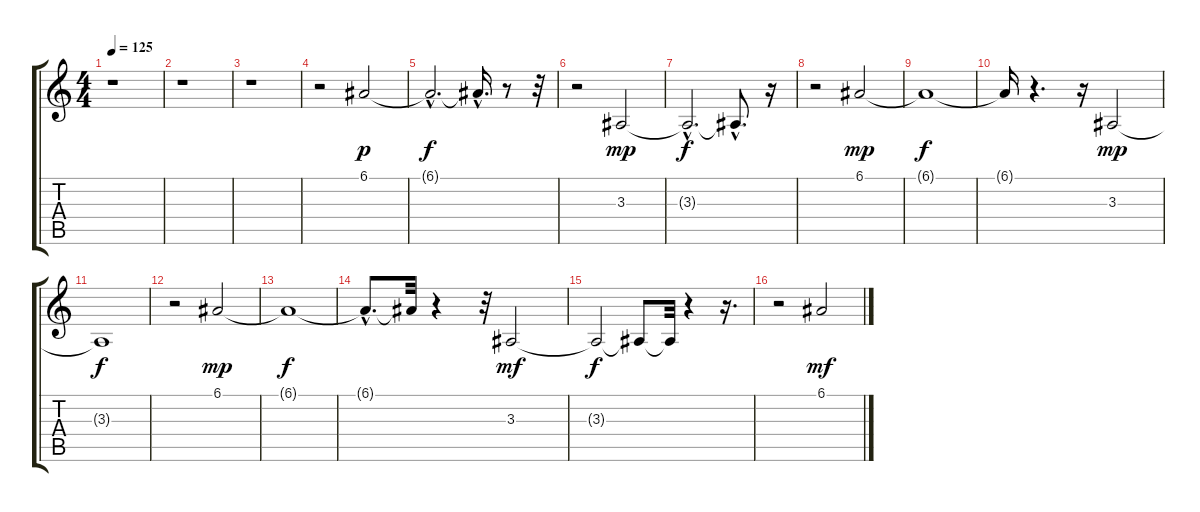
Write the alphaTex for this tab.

\track "" {instrument pad3polysynth}
\staff {score tabs}
\tuning (E4 B3 G3 D3 A2 E2) {hide}
\ts (4 4)
\tempo 125
\clef g2
\ks c
r.1{dy p instrument pad3polysynth} |
r.1 |
r.1 |
r.2 6.1.2 |
6.1{hac t}.2{d dy f} 6.1{hac t}.16{d} r.8 r.32 |
r.2 3.3.2{dy mp} |
3.3{hac t}.2{d dy f} 3.3{hac t}.8{d} r.16 |
r.2 6.1.2{dy mp} |
6.1{t}.1{dy f} |
6.1{t}.16 r.4{d} r.16 3.3.2{dy mp} |
3.3{t}.1{dy f} |
r.2 6.1.2{dy mp} |
6.1{t}.1{dy f} |
6.1{hac t}.8{d} 6.1{t}.32 r.4 r.32 3.3.2{dy mf} |
3.3{t}.2{dy f} 3.3{t}.8 3.3{t}.32 r.4 r.16{d} |
r.2 6.1.2{dy mf}
